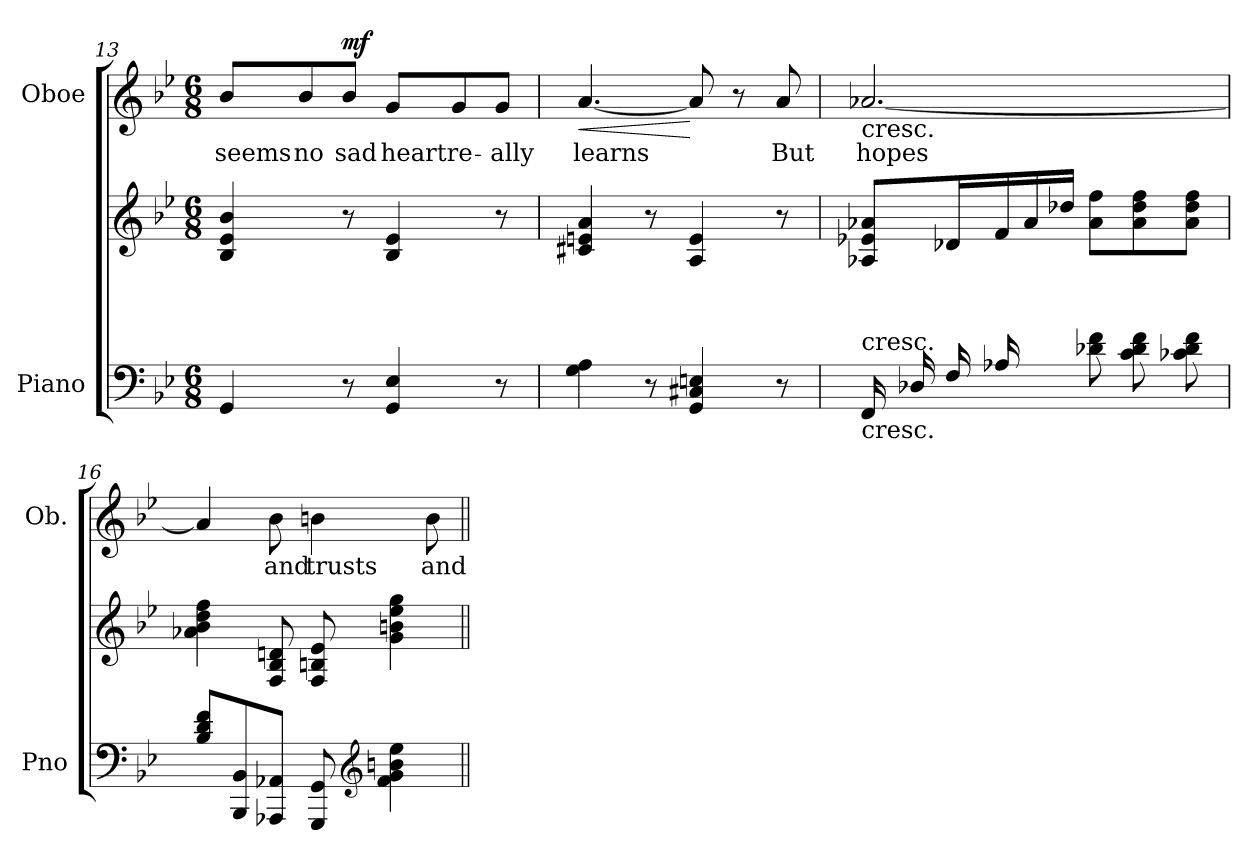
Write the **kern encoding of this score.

**kern	**kern	**kern	**text	**dynam
*part2	*part2	*part1	*part1	*part1
*staff3	*staff2	*staff1	*staff1	*staff1
*I"Piano	*	*I"Oboe	*	*
*I'Pno	*	*I'Ob.	*	*
*clefF4	*clefG2	*clefG2	*	*
*k[b-e-]	*k[b-e-]	*k[b-e-]	*	*
*M6/8	*M6/8	*M6/8	*	*
=13	=13	=13	=13	=13
!	!	!	!LO:LY:b	!
4GG/	4B-/ 4e-/ 4b-/	8b-/L	seems	.
!	!	!	!LO:LY:b	!
.	.	8b-/	no	.
!	!	!	!LO:LY:b	!LO:DY:b
8r	8r	8b-/J	sad	mf
!	!	!	!LO:LY:b	!
4GG/ 4E-/	4B-/ 4e-/	8g/L	heart	.
!	!	!	!LO:LY:b	!
.	.	8g/	re-	.
!	!	!	!LO:LY:b	!
8r	8r	8g/J	-ally	.
=14	=14	=14	=14	=14
!	!	!	!LO:LY:b	!LO:HP:b
4G\ 4A\	4c#X/ 4en/ 4a/	[4.a/	learns	<
8r	8r	.	.	.
4GG/ 4C#X/ 4En/	4A/ 4e/	8a/]	.	[
.	.	8r	.	.
!	!	!	!LO:LY:b	!
8r	8r	8a/	But	.
=15	=15	=15	=15	=15
*	*^	*	*	*
!	!	!	!LO:TX:b:t=cresc.	!	!
!	!LO:TX:b:t=cresc.	!	!	!	!
!LO:TX:b:t=cresc.	!	!	!	!	!
!	!	!	!	!LO:LY:b	!
16FF/LL	8A-X/ 8e-X/ 8a-X/L	4ryy	[2.a-X/	hopes	.
16D-X/	.	.	.	.	.
16F/	16d-X/L	.	.	.	.
16A-X/	16f/	.	.	.	.
8ryy	16a-/	16d-\	.	.	.
.	16dd-X/JJ	16f\JJ	.	.	.
8d-X\ 8f\L	8a-\ 8ff\L	4.ryy	.	.	.
8c\ 8d-\ 8f\	8a-\ 8dd-\ 8ff\	.	.	.	.
8c-X\ 8d-\ 8f\J	8a-\ 8dd-\ 8ff\J	.	.	.	.
*	*v	*v	*	*	*
!!LO:LB:g=z
=16	=16	=16	=16	=16
8B-/ 8d/ 8f/L	4a-X\ 4b-\ 4dd\ 4ff\	4a-/]	.	.
8BBB-/ 8BB-/	.	.	.	.
!	!	!	!LO:LY:b	!
8AAA-X/ 8AA-X/J	8F/ 8B-/ 8dn/	8b-\	and	.
!	!	!	!LO:LY:b	!
8GGG/ 8GG/	8F/ 8Bn/ 8e-/	4bn\	trusts	.
*clefG2	*	*	*	*
4f\ 4g\ 4bn\ 4ee-\	4g\ 4bn\ 4ee-\ 4gg\	.	.	.
!	!	!	!LO:LY:b	!
.	.	8b\	and	.
=||	=||	=||	=||	=||
*-	*-	*-	*-	*-
